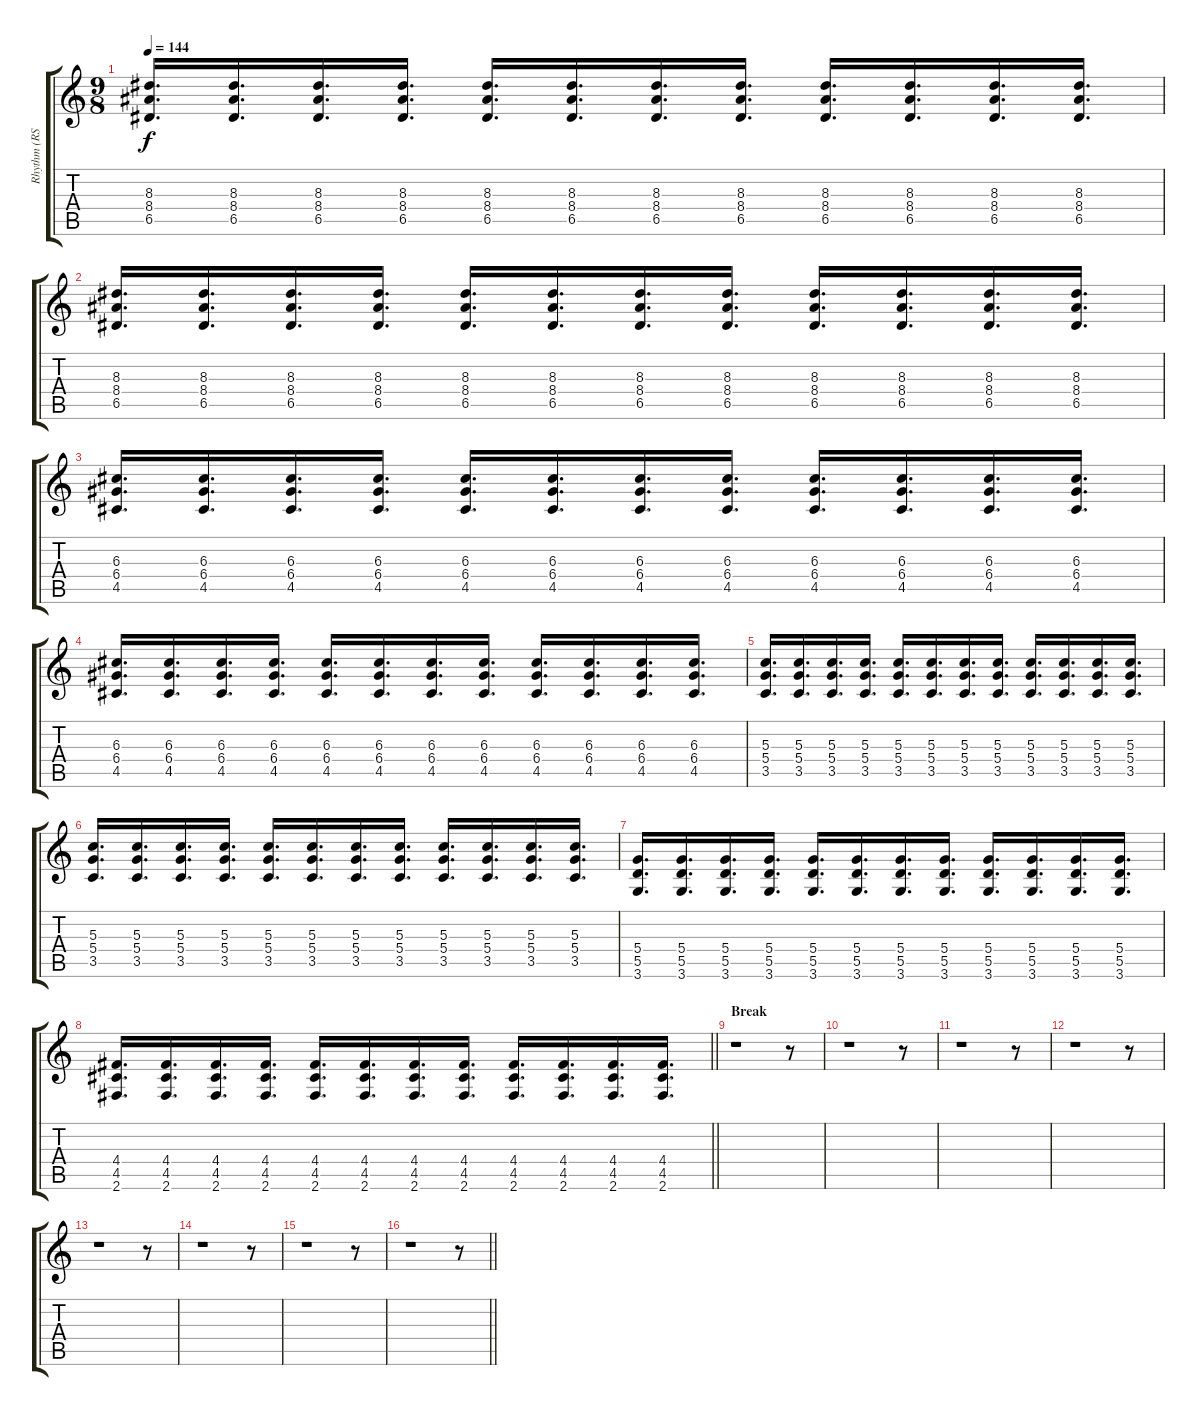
\track ("Rhythm (RSE)" "Rhythm (RS") {instrument overdrivenguitar}
\staff {score tabs}
\tuning (E4 B3 G3 D3 A2 E2) {hide}
\ts (9 8)
\tempo 144
\clef g2
\ks c
(8.3 8.4 6.5).16{d dy f} (8.3 8.4 6.5).16{d} (8.3 8.4 6.5).16{d} (8.3 8.4 6.5).16{d} (8.3 8.4 6.5).16{d} (8.3 8.4 6.5).16{d} (8.3 8.4 6.5).16{d} (8.3 8.4 6.5).16{d} (8.3 8.4 6.5).16{d} (8.3 8.4 6.5).16{d} (8.3 8.4 6.5).16{d} (8.3 8.4 6.5).16{d} |
(8.3 8.4 6.5).16{d} (8.3 8.4 6.5).16{d} (8.3 8.4 6.5).16{d} (8.3 8.4 6.5).16{d} (8.3 8.4 6.5).16{d} (8.3 8.4 6.5).16{d} (8.3 8.4 6.5).16{d} (8.3 8.4 6.5).16{d} (8.3 8.4 6.5).16{d} (8.3 8.4 6.5).16{d} (8.3 8.4 6.5).16{d} (8.3 8.4 6.5).16{d} |
(6.3 6.4 4.5).16{d} (6.3 6.4 4.5).16{d} (6.3 6.4 4.5).16{d} (6.3 6.4 4.5).16{d} (6.3 6.4 4.5).16{d} (6.3 6.4 4.5).16{d} (6.3 6.4 4.5).16{d} (6.3 6.4 4.5).16{d} (6.3 6.4 4.5).16{d} (6.3 6.4 4.5).16{d} (6.3 6.4 4.5).16{d} (6.3 6.4 4.5).16{d} |
(6.3 6.4 4.5).16{d} (6.3 6.4 4.5).16{d} (6.3 6.4 4.5).16{d} (6.3 6.4 4.5).16{d} (6.3 6.4 4.5).16{d} (6.3 6.4 4.5).16{d} (6.3 6.4 4.5).16{d} (6.3 6.4 4.5).16{d} (6.3 6.4 4.5).16{d} (6.3 6.4 4.5).16{d} (6.3 6.4 4.5).16{d} (6.3 6.4 4.5).16{d} |
(5.3 5.4 3.5).16{d} (5.3 5.4 3.5).16{d} (5.3 5.4 3.5).16{d} (5.3 5.4 3.5).16{d} (5.3 5.4 3.5).16{d} (5.3 5.4 3.5).16{d} (5.3 5.4 3.5).16{d} (5.3 5.4 3.5).16{d} (5.3 5.4 3.5).16{d} (5.3 5.4 3.5).16{d} (5.3 5.4 3.5).16{d} (5.3 5.4 3.5).16{d} |
(5.3 5.4 3.5).16{d} (5.3 5.4 3.5).16{d} (5.3 5.4 3.5).16{d} (5.3 5.4 3.5).16{d} (5.3 5.4 3.5).16{d} (5.3 5.4 3.5).16{d} (5.3 5.4 3.5).16{d} (5.3 5.4 3.5).16{d} (5.3 5.4 3.5).16{d} (5.3 5.4 3.5).16{d} (5.3 5.4 3.5).16{d} (5.3 5.4 3.5).16{d} |
(5.4 5.5 3.6).16{d} (5.4 5.5 3.6).16{d} (5.4 5.5 3.6).16{d} (5.4 5.5 3.6).16{d} (5.4 5.5 3.6).16{d} (5.4 5.5 3.6).16{d} (5.4 5.5 3.6).16{d} (5.4 5.5 3.6).16{d} (5.4 5.5 3.6).16{d} (5.4 5.5 3.6).16{d} (5.4 5.5 3.6).16{d} (5.4 5.5 3.6).16{d} |
\barLineRight lightlight
(4.4 4.5 2.6).16{d} (4.4 4.5 2.6).16{d} (4.4 4.5 2.6).16{d} (4.4 4.5 2.6).16{d} (4.4 4.5 2.6).16{d} (4.4 4.5 2.6).16{d} (4.4 4.5 2.6).16{d} (4.4 4.5 2.6).16{d} (4.4 4.5 2.6).16{d} (4.4 4.5 2.6).16{d} (4.4 4.5 2.6).16{d} (4.4 4.5 2.6).16{d} |
\section ("" "Break")
r.1 r.8 |
r.1 r.8 |
r.1 r.8 |
r.1 r.8 |
r.1 r.8 |
r.1 r.8 |
r.1 r.8 |
\barLineRight lightlight
r.1 r.8
